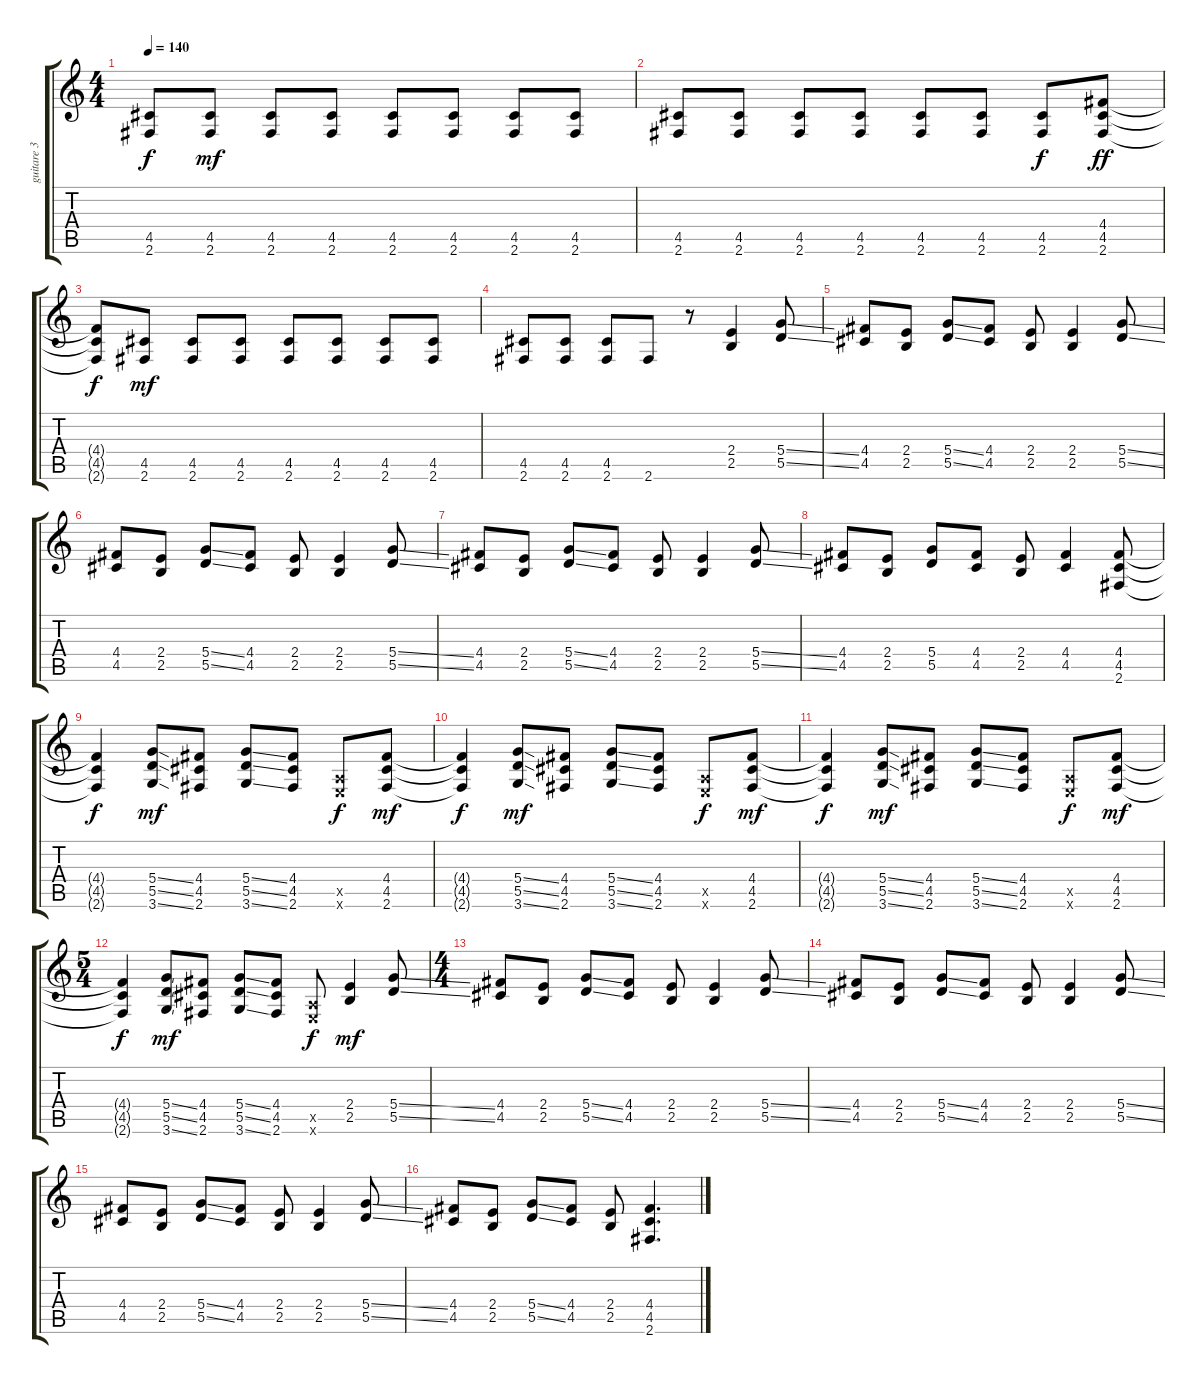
\track ("guitare 3" "guitare 3") {instrument overdrivenguitar}
\staff {score tabs}
\tuning (E4 B3 G3 D3 A2 E2) {hide}
\ts (4 4)
\tempo 140
\clef g2
\ks c
(4.5{t} 2.6{t}).8{dy f} (4.5 2.6).8{dy mf} (4.5 2.6).8 (4.5 2.6).8 (4.5 2.6).8 (4.5 2.6).8 (4.5 2.6).8 (4.5 2.6).8 |
(4.5 2.6).8 (4.5 2.6).8 (4.5 2.6).8 (4.5 2.6).8 (4.5 2.6).8 (4.5 2.6).8 (4.5 2.6).8{dy f} (4.4 4.5 2.6).8{dy ff} |
(4.4{t} 4.5{t} 2.6{t}).8{dy f} (4.5 2.6).8{dy mf} (4.5 2.6).8 (4.5 2.6).8 (4.5 2.6).8 (4.5 2.6).8 (4.5 2.6).8 (4.5 2.6).8 |
(4.5 2.6).8 (4.5 2.6).8 (4.5 2.6).8 2.6.8 r.8 (2.4 2.5).4 (5.4{ss} 5.5{ss}).8 |
(4.4 4.5).8 (2.4 2.5).8 (5.4{ss} 5.5{ss}).8 (4.4 4.5).8 (2.4 2.5).8 (2.4 2.5).4 (5.4{ss} 5.5{ss}).8 |
(4.4 4.5).8 (2.4 2.5).8 (5.4{ss} 5.5{ss}).8 (4.4 4.5).8 (2.4 2.5).8 (2.4 2.5).4 (5.4{ss} 5.5{ss}).8 |
(4.4 4.5).8 (2.4 2.5).8 (5.4{ss} 5.5{ss}).8 (4.4 4.5).8 (2.4 2.5).8 (2.4 2.5).4 (5.4{ss} 5.5{ss}).8 |
(4.4 4.5).8 (2.4 2.5).8 (5.4 5.5).8 (4.4 4.5).8 (2.4 2.5).8 (4.4 4.5).4 (4.4 4.5 2.6).8 |
(4.4{t} 4.5{t} 2.6{t}).4{dy f} (5.4{ss} 5.5{ss} 3.6{ss}).8{dy mf} (4.4 4.5 2.6).8 (5.4{ss} 5.5{ss} 3.6{ss}).8 (4.4 4.5 2.6).8 (0.5{x} 0.6{x}).8{dy f} (4.4 4.5 2.6).8{dy mf} |
(4.4{t} 4.5{t} 2.6{t}).4{dy f} (5.4{ss} 5.5{ss} 3.6{ss}).8{dy mf} (4.4 4.5 2.6).8 (5.4{ss} 5.5{ss} 3.6{ss}).8 (4.4 4.5 2.6).8 (0.5{x} 0.6{x}).8{dy f} (4.4 4.5 2.6).8{dy mf} |
(4.4{t} 4.5{t} 2.6{t}).4{dy f} (5.4{ss} 5.5{ss} 3.6{ss}).8{dy mf} (4.4 4.5 2.6).8 (5.4{ss} 5.5{ss} 3.6{ss}).8 (4.4 4.5 2.6).8 (0.5{x} 0.6{x}).8{dy f} (4.4 4.5 2.6).8{dy mf} |
\ts (5 4)
(4.4{t} 4.5{t} 2.6{t}).4{dy f} (5.4{ss} 5.5{ss} 3.6{ss}).8{dy mf} (4.4 4.5 2.6).8 (5.4{ss} 5.5{ss} 3.6{ss}).8 (4.4 4.5 2.6).8 (0.5{x} 0.6{x}).8{dy f} (2.4 2.5).4{dy mf} (5.4{ss} 5.5{ss}).8 |
\ts (4 4)
(4.4 4.5).8 (2.4 2.5).8 (5.4{ss} 5.5{ss}).8 (4.4 4.5).8 (2.4 2.5).8 (2.4 2.5).4 (5.4{ss} 5.5{ss}).8 |
(4.4 4.5).8 (2.4 2.5).8 (5.4{ss} 5.5{ss}).8 (4.4 4.5).8 (2.4 2.5).8 (2.4 2.5).4 (5.4{ss} 5.5{ss}).8 |
(4.4 4.5).8 (2.4 2.5).8 (5.4{ss} 5.5{ss}).8 (4.4 4.5).8 (2.4 2.5).8 (2.4 2.5).4 (5.4{ss} 5.5{ss}).8 |
(4.4 4.5).8 (2.4 2.5).8 (5.4{ss} 5.5{ss}).8 (4.4 4.5).8 (2.4 2.5).8 (4.4 4.5 2.6).4{d}
